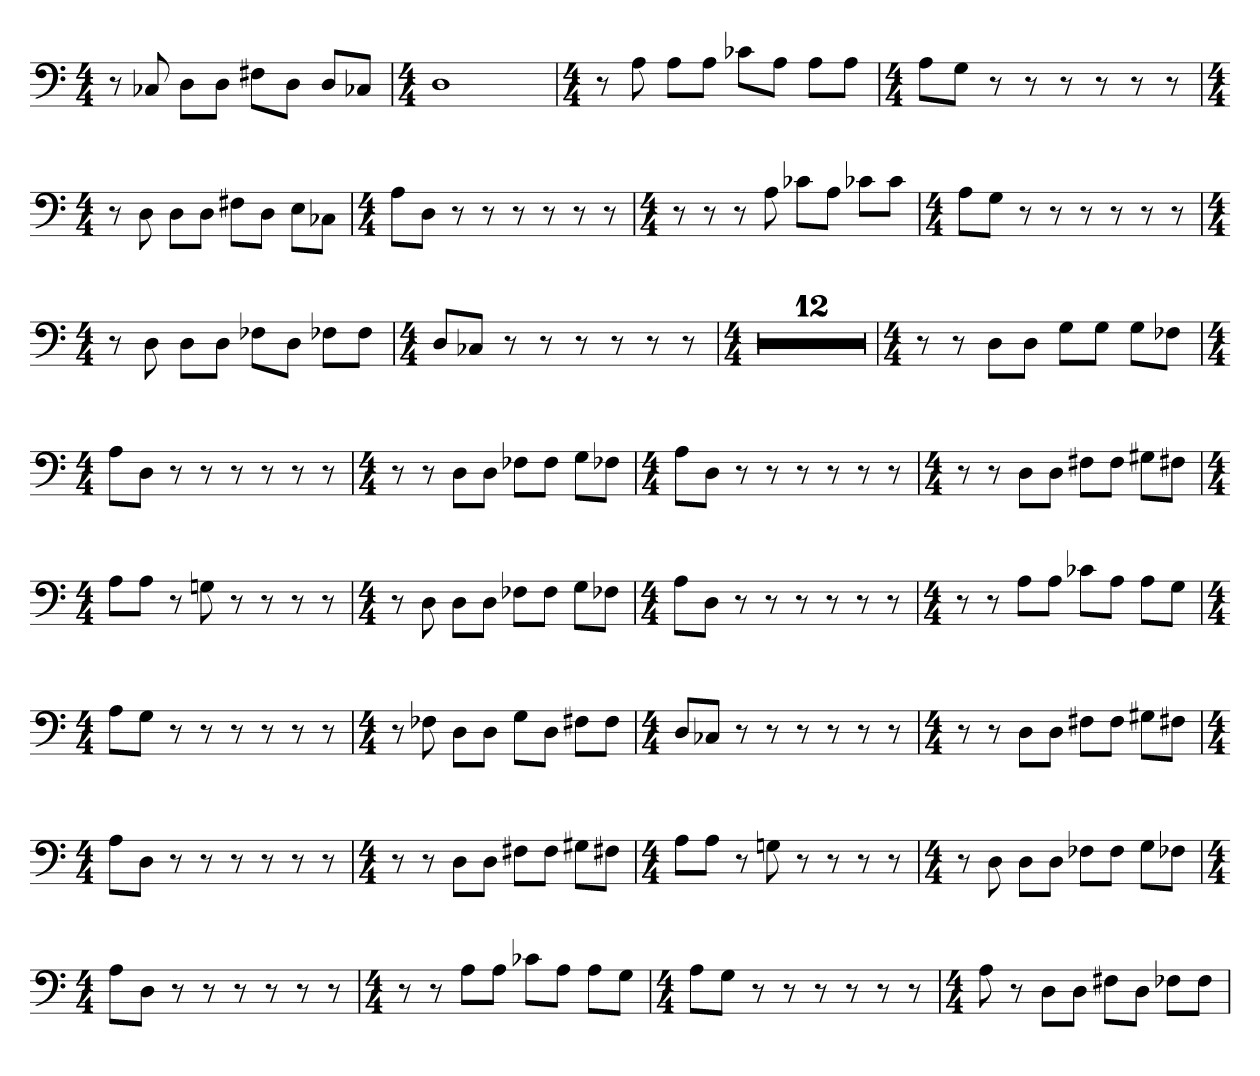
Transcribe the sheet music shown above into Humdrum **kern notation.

**kern
*part1
*staff1
*M4/4
=
8r
8C-X
8DL
8DJ
8F#XL
8DJ
8DL
8C-XJ
=
*M4/4
1D
=
*M4/4
8r
8A
8AL
8AJ
8c-XL
8AJ
8AL
8AJ
=
*M4/4
8AL
8GJ
8r
8r
8r
8r
8r
8r
=
*M4/4
8r
8D
8DL
8DJ
8F#XL
8DJ
8EL
8C-XJ
=
*M4/4
8AL
8DJ
8r
8r
8r
8r
8r
8r
=
*M4/4
8r
8r
8r
8A
8c-XL
8AJ
8c-XL
8c-J
=
*M4/4
8AL
8GJ
8r
8r
8r
8r
8r
8r
=
*M4/4
8r
8D
8DL
8DJ
8F-XL
8DJ
8F-XL
8F-J
=
*M4/4
8DL
8C-XJ
8r
8r
8r
8r
8r
8r
=
*M4/4
1r
=
*M4/4
1r
=
*M4/4
1r
=
*M4/4
1r
=
*M4/4
1r
=
*M4/4
1r
=
*M4/4
1r
=
*M4/4
1r
=
*M4/4
1r
=
*M4/4
1r
=
*M4/4
1r
=
*M4/4
1r
=
*M4/4
8r
8r
8DL
8DJ
8GL
8GJ
8GL
8F-XJ
=
*M4/4
8AL
8DJ
8r
8r
8r
8r
8r
8r
=
*M4/4
8r
8r
8DL
8DJ
8F-XL
8F-J
8GL
8F-XJ
=
*M4/4
8AL
8DJ
8r
8r
8r
8r
8r
8r
=
*M4/4
8r
8r
8DL
8DJ
8F#XL
8F#J
8G#XL
8F#XJ
=
*M4/4
8AL
8AJ
8r
8Gn
8r
8r
8r
8r
=
*M4/4
8r
8D
8DL
8DJ
8F-XL
8F-J
8GL
8F-XJ
=
*M4/4
8AL
8DJ
8r
8r
8r
8r
8r
8r
=
*M4/4
8r
8r
8AL
8AJ
8c-XL
8AJ
8AL
8GJ
=
*M4/4
8AL
8GJ
8r
8r
8r
8r
8r
8r
=
*M4/4
8r
8F-X
8DL
8DJ
8GL
8DJ
8F#XL
8F#J
=
*M4/4
8DL
8C-XJ
8r
8r
8r
8r
8r
8r
=
*M4/4
8r
8r
8DL
8DJ
8F#XL
8F#J
8G#XL
8F#XJ
=
*M4/4
8AL
8DJ
8r
8r
8r
8r
8r
8r
=
*M4/4
8r
8r
8DL
8DJ
8F#XL
8F#J
8G#XL
8F#XJ
=
*M4/4
8AL
8AJ
8r
8Gn
8r
8r
8r
8r
=
*M4/4
8r
8D
8DL
8DJ
8F-XL
8F-J
8GL
8F-XJ
=
*M4/4
8AL
8DJ
8r
8r
8r
8r
8r
8r
=
*M4/4
8r
8r
8AL
8AJ
8c-XL
8AJ
8AL
8GJ
=
*M4/4
8AL
8GJ
8r
8r
8r
8r
8r
8r
=
*M4/4
8A
8r
8DL
8DJ
8F#XL
8DJ
8F-XL
8F-J
=
*-
